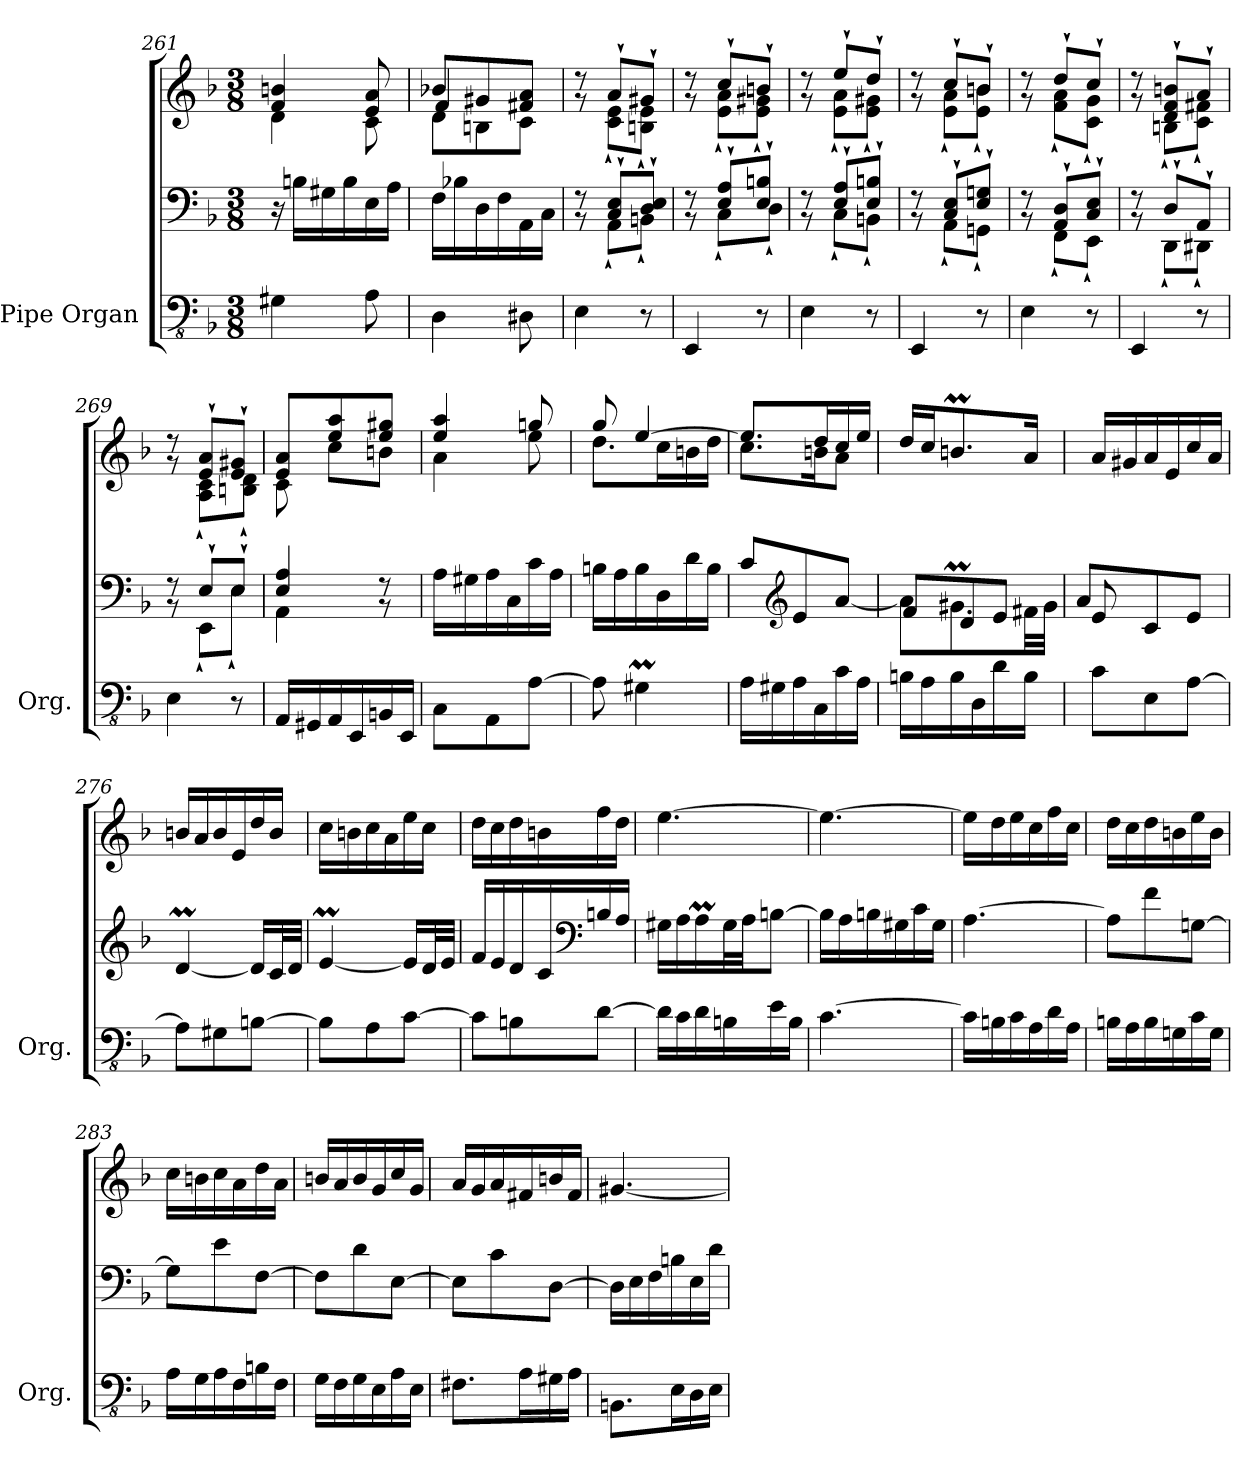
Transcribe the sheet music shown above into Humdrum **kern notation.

**kern	**kern	**kern
*part1	*part1	*part1
*staff3	*staff2	*staff1
*I"Pipe Organ	*	*
*I'Org.	*	*
*clefFv4	*clefF4	*clefG2
*k[b-]	*k[b-]	*k[b-]
*M3/8	*M3/8	*M3/8
=261	=261	=261
*	*	*^
4GG#X\	16r	4f/ 4bn/	4d\
.	16Bn\LL	.	.
.	16G#X\	.	.
.	16B\	.	.
8AA\	16E\	8e/ 8a/	8c\
.	16A\JJ	.	.
=262	=262	=262	=262
*	*	*	*^
4DD\	16F\LL	8b-X/L	4f/	8d\L
.	16B-X\	.	.	.
.	16D\	8g#X/	.	8Bn\
.	16F\	.	.	.
8DD#X\	16AA\	8f#X/ 8a/J	8ryy	8c\J
.	16C\JJ	.	.	.
*	*	*	*v	*v
=263	=263	=263	=263
*	*^	*	*
4EE\	8rBB	8rF	8rg	8rdd
.	8C/` 8E/`L	8AA`\L	8a`/L	8c\` 8e\`L
8r	8D/` 8E/`J	8BBn`\J	8g#X`/J	8Bn\` 8e\`J
=264	=264	=264	=264	=264
4EEE/	8rBB	8rF	8rg	8rdd
.	8E/` 8A/`L	8C`\L	8cc`/L	8e\` 8a\`L
8r	8E/` 8Bn/`J	8D`\J	8bn`/J	8e\` 8g#X\`J
=265	=265	=265	=265	=265
4EE\	8rBB	8rF	8rg	8rdd
.	8E/` 8A/`L	8C`\L	8ee`/L	8e\` 8a\`L
8r	8E/` 8Bn/`J	8BBn`\J	8dd`/J	8e\` 8g#X\`J
=266	=266	=266	=266	=266
4EEE/	8rBB	8rF	8rg	8rdd
.	8C/` 8E/`L	8AA`\L	8cc`/L	8e\` 8a\`L
8r	8E/` 8Gn/`J	8GGn`\J	8bn`/J	8e\` 8b\`J
=267	=267	=267	=267	=267
4EE\	8rBB	8rF	8rg	8rdd
.	8AA/` 8D/`L	8FF`\L	8dd`/L	8f\` 8a\`L
8r	8C/` 8E/`J	8EE`\J	8cc`/J	8c\` 8g\`J
=268	=268	=268	=268	=268
4EEE/	8rBB	8rF	8rg	8rdd
.	8D`/L	8DD`\L	8d/` 8f/` 8bn/`L	8Bn`\L
8r	8AA`/J	8DD#X`\J	8a`/J	8c\` 8f#X\`J
=269	=269	=269	=269	=269
4EE\	8rBB	8rF	8rg	8rdd
.	8E`/L	8EE`\L	8e/` 8a/`L	8A\` 8c\`L
8r	8E`/J	8E`\J	8e/` 8g#X/`J	8Bn\` 8d\`J
=270	=270	=270	=270	=270
16AAA/LL	4E/ 4A/	4AA\	8e/ 8a/L	8c\
16GGG#X/	.	.	.	.
16AAA/	.	.	8ee/ 8aa/	8cc\L
16EEE/	.	.	.	.
16BBBn/	8rBB	8rF	8ee/ 8gg#X/J	8bn\J
16EEE/JJ	.	.	.	.
*	*v	*v	*	*
!!LO:PB:g=z	!!
=271	=271	=271	=271
8CC\L	16A\LL	4ee/ 4aa/	4a\
.	16G#X\	.	.
8AAA\	16A\	.	.
.	16C\	.	.
[8AA\J	16c\	8ggn/	8ee\
.	16A\JJ	.	.
=272	=272	=272	=272
8AA\]	16Bn\LL	8gg/	8.dd\L
.	16A\	.	.
4GG#Xm\	16B\	[4ee/	.
.	16D\	.	16cc\L
.	16d\	.	16bn\
.	16B\JJ	.	16dd\JJ
=273	=273	=273	=273
16AA\LL	8c\L	8.ee/L]	8.cc\L
16GG#X\	.	.	.
*	*clefG2	*	*
16AA\	8e/	.	.
16CC\	.	16dd/L	16bn\K
16C\	[8a/J	16cc/	8a\J
16AA\JJ	.	16ee/JJ	.
*	*	*v	*v
=274	=274	=274
*	*^	*
16BBn\LL	8a\L]	8f/L	16dd/LL
16AA\	.	.	16cc/J
16BB\	8.g#Xm\	8d/	8.bnm/
16DD\	.	.	.
16D\	.	8e/J	.
16BB\JJ	32f#X\LL	.	16a/Jk
.	32g#\JJJ	.	.
=275	=275	=275	=275
8C\L	8e/	8a\L	16a/LL
.	.	.	16g#X/
8EE\	4ryy	8c/	16a/
.	.	.	16e/
[8AA\J	.	8e/J	16cc/
.	.	.	16a/JJ
*	*v	*v	*
=276	=276	=276
8AA\L]	[4dM/	16bn/LL
.	.	16a/
8GG#X\	.	16b/
.	.	16e/
[8BBn\J	16d/LL]	16dd/
.	32c/L	16b/JJ
.	32d/JJJ	.
=277	=277	=277
8BB\L]	[4em/	16cc\LL
.	.	16bn\
8AA\	.	16cc\
.	.	16a\
[8C\J	16e/LL]	16ee\
.	32d/L	16cc\JJ
.	32e/JJJ	.
=278	=278	=278
8C\L]	16f/LL	16dd\LL
.	16e/	16cc\
8BBn\	16d/	16dd\
.	16c/	16bn\
*	*clefF4	*
[8D\J	16Bn\	16ff\
.	16A\JJ	16dd\JJ
=279	=279	=279
16D\LL]	16G#X\LL	[4.ee\
16C\	16A\	.
16D\	16Am\	.
16BBn\	32G#\L	.
.	32A\JJ	.
16E\	[8Bn\J	.
16BB\JJ	.	.
!!LO:PB:g=z
=280	=280	=280
[4.C\	16Bn\LL]	4.ee\_
.	16A\	.
.	16Bn\	.
.	16G#X\	.
.	16c\	.
.	16G#\JJ	.
=281	=281	=281
16C\LL]	[4.A\	16ee\LL]
16BBn\	.	16dd\
16C\	.	16ee\
16AA\	.	16cc\
16D\	.	16ff\
16AA\JJ	.	16cc\JJ
=282	=282	=282
16BBn\LL	8A\L]	16dd\LL
16AA\	.	16cc\
16BB\	8f\	16dd\
16GGn\	.	16bn\
16C\	[8Gn\J	16ee\
16GG\JJ	.	16b\JJ
=283	=283	=283
16AA\LL	8G\L]	16cc\LL
16GG\	.	16bn\
16AA\	8e\	16cc\
16FF\	.	16a\
16BBn\	[8F\J	16dd\
16FF\JJ	.	16a\JJ
=284	=284	=284
16GG\LL	8F\L]	16bn/LL
16FF\	.	16a/
16GG\	8d\	16b/
16EE\	.	16g/
16AA\	[8E\J	16cc/
16EE\JJ	.	16g/JJ
=285	=285	=285
8.FF#X\L	8E\L]	16a/LL
.	.	16g/
.	8c\	16a/
16AA\L	.	16f#X/
16GG#X\	[8D\J	16bn/
16AA\JJ	.	16f#/JJ
=286	=286	=286
8.BBBn\L	16D\LL]	[4.g#X/
.	16E\	.
.	16F\	.
16EE\L	16Bn\	.
16DD\	16E\	.
16EE\JJ	16d\JJ	.
=	=	=
*-	*-	*-
